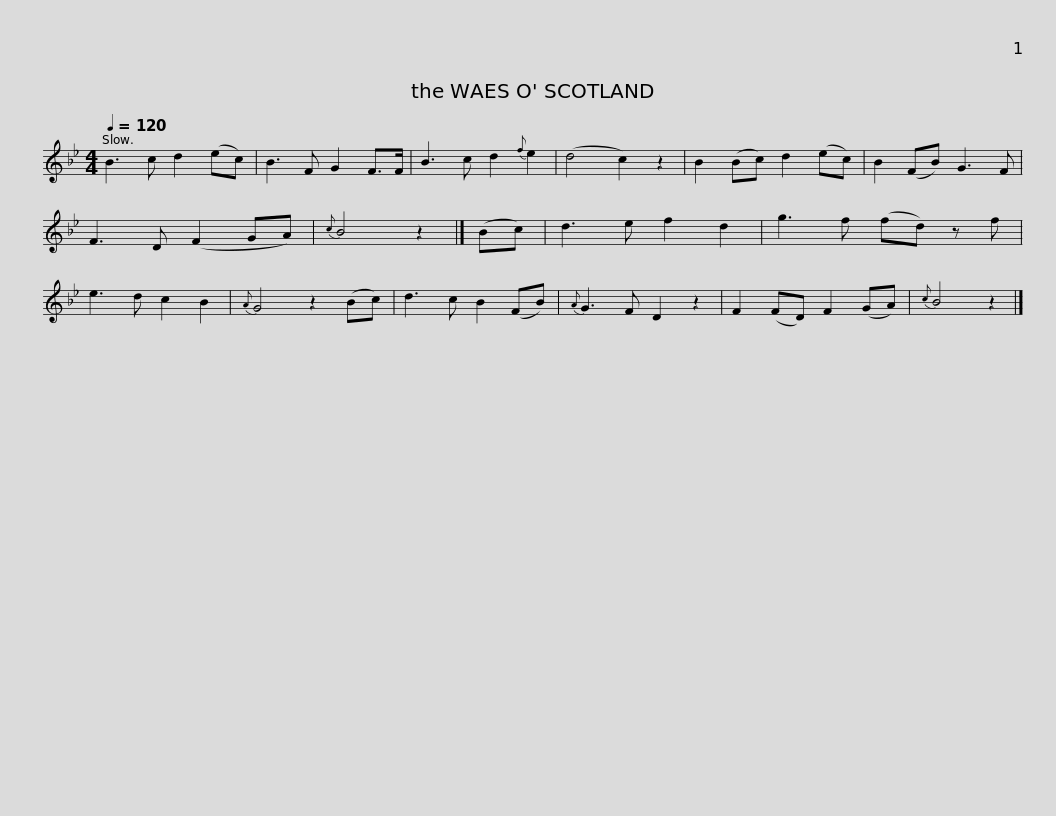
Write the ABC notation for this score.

X:1
L:1/8
Q:1/4=120
M:4/4
I:linebreak $
K:Bb
V:1 treble
V:1
 B3 c d2 (ec) | B3 F G2 F>F | B3 c d2{f} e2 | (d4 c2) z2 | B2 (Bc) d2 (ec) | %5
 B2 (FB) G3 F | F3 D (F2 GA) |{c} B4 z2 |]$ (Bc) | d3 e f2 d2 | %10
 g3 f (fd) z f | e3 d c2 B2 |{A} G4 z2 (Bc) | d3 c B2 (FB) |{A} G3 F D2 z2 | %15
 F2 (FD) F2 (GA) |${c} B4 z2 |] %17
